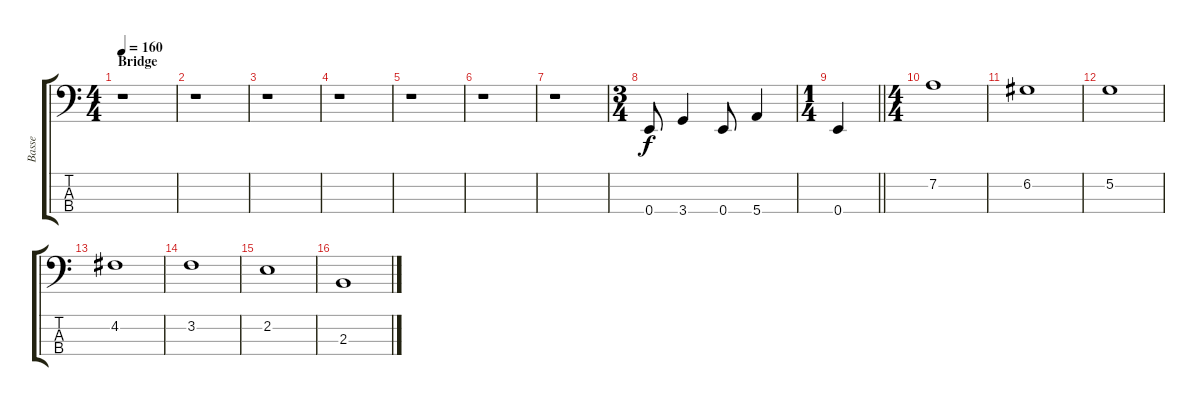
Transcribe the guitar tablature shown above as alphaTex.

\track ("Basse" "Basse") {instrument electricbassfinger}
\staff {score tabs}
\tuning (G2 D2 A1 E1) {hide}
\ts (4 4)
\section ("" "Bridge")
\tempo 160
\clef f4
\ks c
r.1{dy f} |
r.1 |
r.1 |
r.1 |
r.1 |
r.1 |
r.1 |
\ts (3 4)
0.4.8 3.4.4 0.4.8 5.4.4 |
\ts (1 4)
\barLineRight lightlight
0.4.4 |
\ts (4 4)
7.2.1{instrument electricbassfinger} |
6.2.1 |
5.2.1 |
4.2.1 |
3.2.1 |
2.2.1 |
2.3.1
